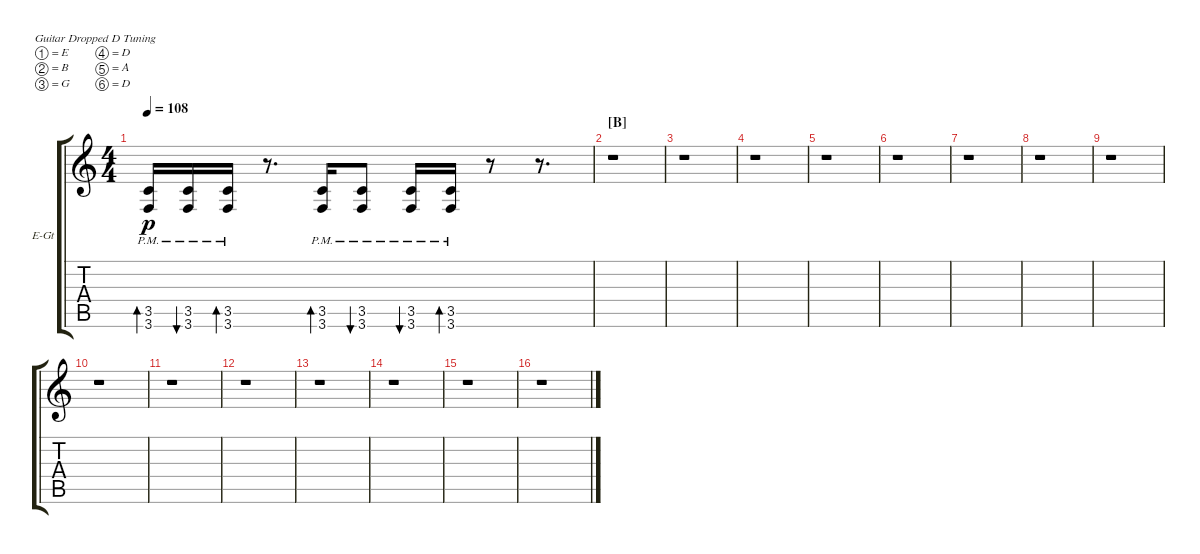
\defaultSystemsLayout 4
\bracketExtendMode groupsimilarinstruments
\firstSystemTrackNameOrientation horizontal
\otherSystemsTrackNameOrientation horizontal
\track ("E. Guitar 2 (P.M.)" "E-Gt") {instrument distortionguitar}
\staff {score tabs}
\tuning (E4 B3 G3 D3 A2 D2)
\ts (4 4)
\tempo 108
\clef g2
\scale
0.333333
\ks c
(3.6{pm} 3.5{pm}).16{bd 30 dy p} (3.6{pm} 3.5{pm}).16{bu 30} (3.6{pm} 3.5{pm}).16{bd 30} r.8{d} (3.6{pm} 3.5{pm}).16{bd 30} (3.6{pm} 3.5{pm}).8{bu 30} (3.6{pm} 3.5{pm}).16{bu 30} (3.6{pm} 3.5{pm}).16{bd 30} r.8 r.8{d} |
\section ("B" "")
\scale
0.333333 r.1 |
\scale
0.333333 r.1 |
\scale
0.333333 r.1 |
\scale
0.333333 r.1 |
\scale
0.333333 r.1 |
\scale
0.333333 r.1 |
\scale
0.333333 r.1 |
\scale
0.333333 r.1 |
\scale
0.333333 r.1 |
\scale
0.333333 r.1 |
\scale
0.333333 r.1 |
\scale
0.333333 r.1 |
\scale
0.333333 r.1 |
\scale
0.333333 r.1 |
\scale
0.333333 r.1
